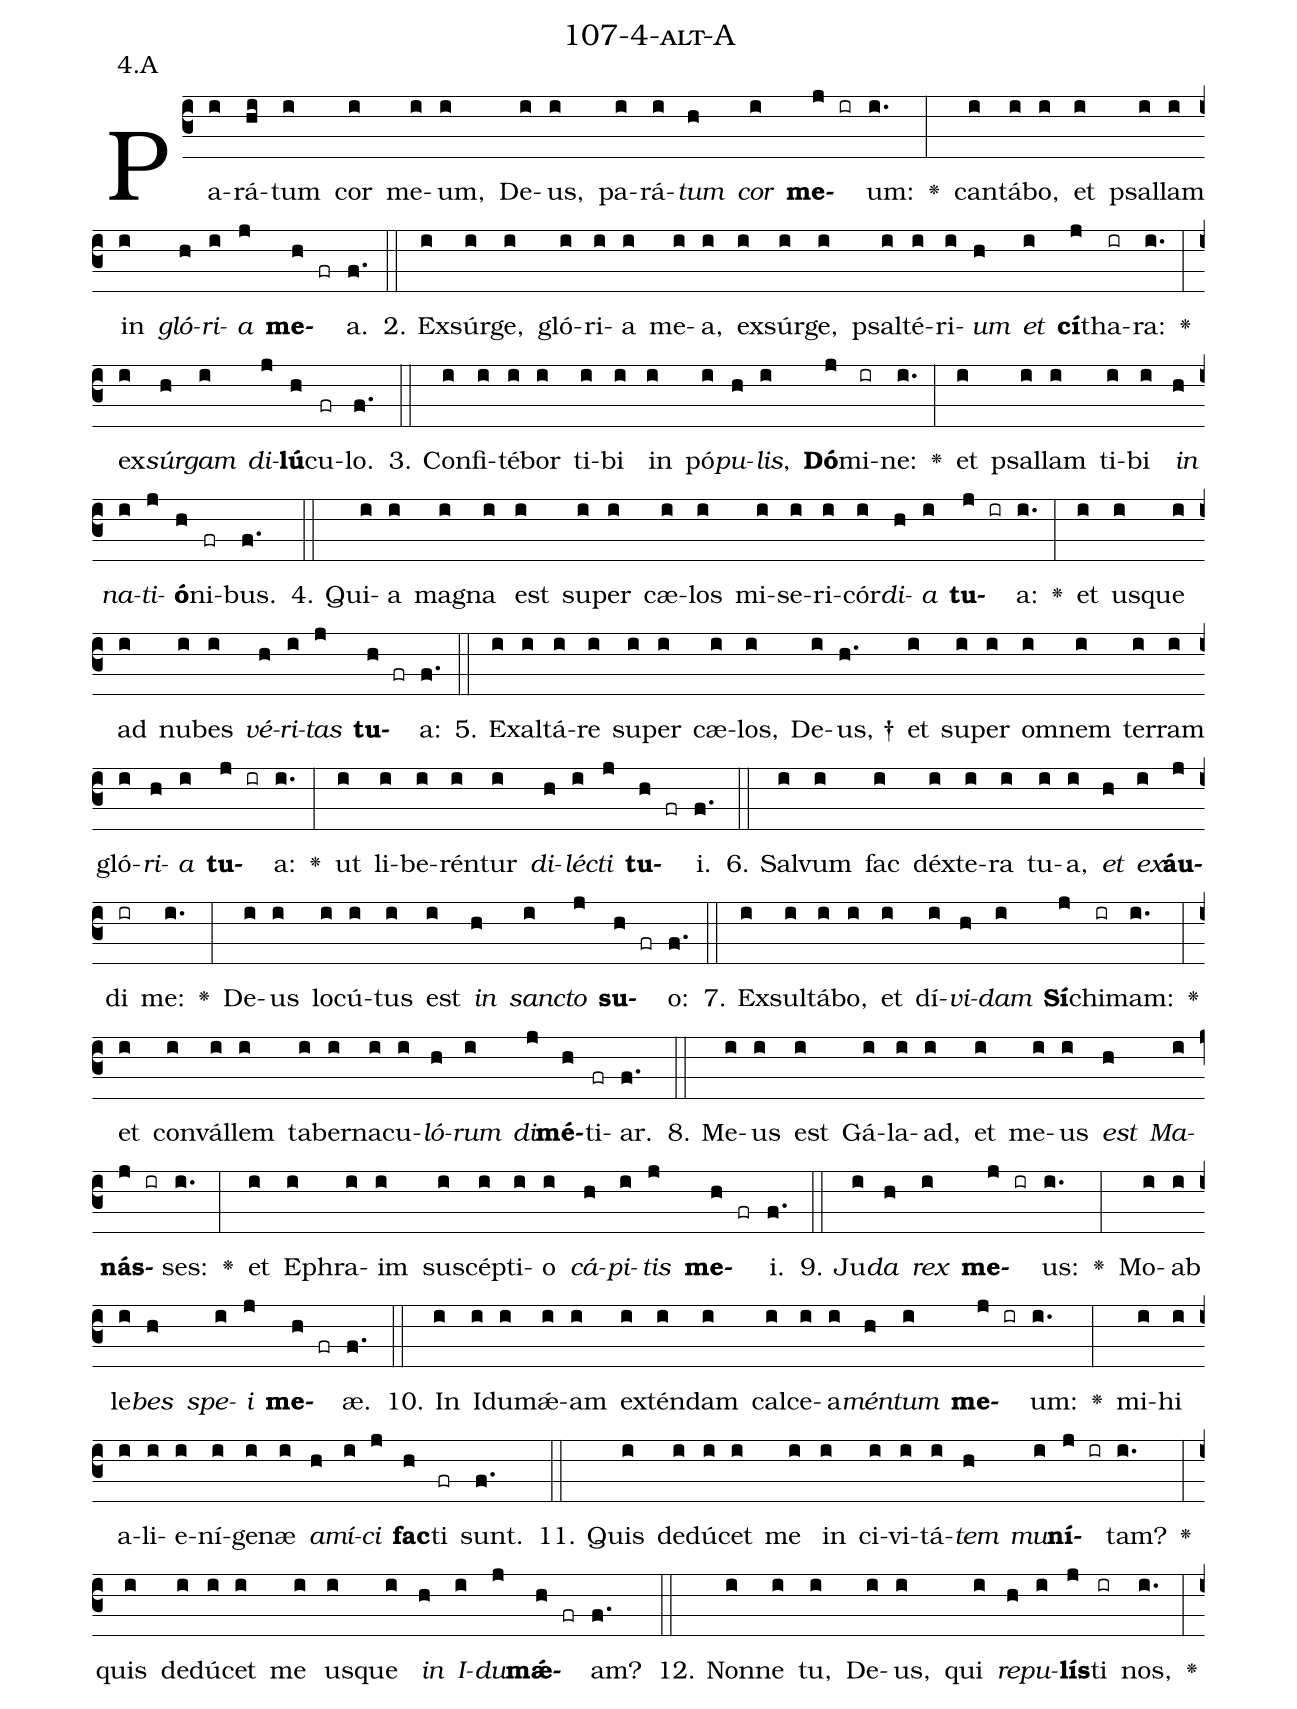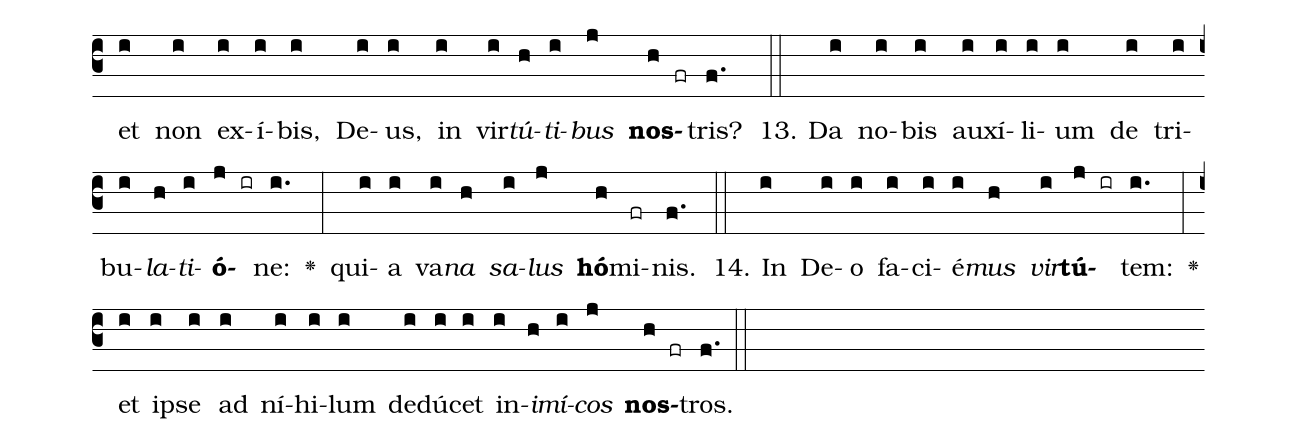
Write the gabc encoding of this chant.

name: 107-4-alt-A;
annotation: 4.A;
%%
(c3)Pa(i)rá(hi)tum(i) cor(i) me(i)um,(i) De(i)us,(i) pa(i)rá(i)<i>tum</i>(h) <i>cor</i>(i) <b>me</b>(j ir)um:(i.) <v>\greheightstar</v>(:) can(i)tá(i)bo,(i) et(i) psal(i)lam(i) in(i) <i>gló</i>(h)<i>ri</i>(i)<i>a</i>(j) <b>me</b>(h fr)a.(f.) (::)
2. Ex(i)súr(i)ge,(i) gló(i)ri(i)a(i) me(i)a,(i) ex(i)súr(i)ge,(i) psal(i)té(i)ri(i)<i>um</i>(h) <i>et</i>(i) <b>cí</b>(j)tha(ir)ra:(i.) <v>\greheightstar</v>(:) ex(i)<i>súr</i>(h)<i>gam</i>(i) <i>di</i>(j)<b>lú</b>(h)cu(fr)lo.(f.) (::)
3. Con(i)fi(i)té(i)bor(i) ti(i)bi(i) in(i) pó(i)<i>pu</i>(h)<i>lis</i>,(i) <b>Dó</b>(j)mi(ir)ne:(i.) <v>\greheightstar</v>(:) et(i) psal(i)lam(i) ti(i)bi(i) <i>in</i>(h) <i>na</i>(i)<i>ti</i>(j)<b>ó</b>(h)ni(fr)bus.(f.) (::)
4. Qui(i)a(i) ma(i)gna(i) est(i) su(i)per(i) cæ(i)los(i) mi(i)se(i)ri(i)cór(i)<i>di</i>(h)<i>a</i>(i) <b>tu</b>(j ir)a:(i.) <v>\greheightstar</v>(:) et(i) us(i)que(i) ad(i) nu(i)bes(i) <i>vé</i>(h)<i>ri</i>(i)<i>tas</i>(j) <b>tu</b>(h fr)a:(f.) (::)
5. Ex(i)al(i)tá(i)re(i) su(i)per(i) cæ(i)los,(i) De(i)us, †(h.) et(i) su(i)per(i) om(i)nem(i) ter(i)ram(i) gló(i)<i>ri</i>(h)<i>a</i>(i) <b>tu</b>(j ir)a:(i.) <v>\greheightstar</v>(:) ut(i) li(i)be(i)rén(i)tur(i) <i>di</i>(h)<i>léc</i>(i)<i>ti</i>(j) <b>tu</b>(h fr)i.(f.) (::)
6. Sal(i)vum(i) fac(i) déx(i)te(i)ra(i) tu(i)a,(i) <i>et</i>(h) <i>ex</i>(i)<b>áu</b>(j)di(ir) me:(i.) <v>\greheightstar</v>(:) De(i)us(i) lo(i)cú(i)tus(i) est(i) <i>in</i>(h) <i>sanc</i>(i)<i>to</i>(j) <b>su</b>(h fr)o:(f.) (::)
7. Ex(i)sul(i)tá(i)bo,(i) et(i) dí(i)<i>vi</i>(h)<i>dam</i>(i) <b>Sí</b>(j)chi(ir)mam:(i.) <v>\greheightstar</v>(:) et(i) con(i)vál(i)lem(i) ta(i)ber(i)na(i)cu(i)<i>ló</i>(h)<i>rum</i>(i) <i>di</i>(j)<b>mé</b>(h)ti(fr)ar.(f.) (::)
8. Me(i)us(i) est(i) Gá(i)la(i)ad,(i) et(i) me(i)us(i) <i>est</i>(h) <i>Ma</i>(i)<b>nás</b>(j ir)ses:(i.) <v>\greheightstar</v>(:) et(i) E(i)phra(i)im(i) su(i)scép(i)ti(i)o(i) <i>cá</i>(h)<i>pi</i>(i)<i>tis</i>(j) <b>me</b>(h fr)i.(f.) (::)
9. Ju(i)<i>da</i>(h) <i>rex</i>(i) <b>me</b>(j ir)us:(i.) <v>\greheightstar</v>(:) Mo(i)ab(i) le(i)<i>bes</i>(h) <i>spe</i>(i)<i>i</i>(j) <b>me</b>(h fr)æ.(f.) (::)
10. In(i) I(i)du(i)mǽ(i)am(i) ex(i)tén(i)dam(i) cal(i)ce(i)a(i)<i>mén</i>(h)<i>tum</i>(i) <b>me</b>(j ir)um:(i.) <v>\greheightstar</v>(:) mi(i)hi(i) a(i)li(i)e(i)ní(i)ge(i)næ(i) <i>a</i>(h)<i>mí</i>(i)<i>ci</i>(j) <b>fac</b>(h)ti(fr) sunt.(f.) (::)
11. Quis(i) de(i)dú(i)cet(i) me(i) in(i) ci(i)vi(i)tá(i)<i>tem</i>(h) <i>mu</i>(i)<b>ní</b>(j ir)tam?(i.) <v>\greheightstar</v>(:) quis(i) de(i)dú(i)cet(i) me(i) us(i)que(i) <i>in</i>(h) <i>I</i>(i)<i>du</i>(j)<b>mǽ</b>(h fr)am?(f.) (::)
12. Non(i)ne(i) tu,(i) De(i)us,(i) qui(i) <i>re</i>(h)<i>pu</i>(i)<b>lís</b>(j)ti(ir) nos,(i.) <v>\greheightstar</v>(:) et(i) non(i) ex(i)í(i)bis,(i) De(i)us,(i) in(i) vir(i)<i>tú</i>(h)<i>ti</i>(i)<i>bus</i>(j) <b>nos</b>(h fr)tris?(f.) (::)
13. Da(i) no(i)bis(i) au(i)xí(i)li(i)um(i) de(i) tri(i)bu(i)<i>la</i>(h)<i>ti</i>(i)<b>ó</b>(j ir)ne:(i.) <v>\greheightstar</v>(:) qui(i)a(i) va(i)<i>na</i>(h) <i>sa</i>(i)<i>lus</i>(j) <b>hó</b>(h)mi(fr)nis.(f.) (::)
14. In(i) De(i)o(i) fa(i)ci(i)é(i)<i>mus</i>(h) <i>vir</i>(i)<b>tú</b>(j ir)tem:(i.) <v>\greheightstar</v>(:) et(i) ip(i)se(i) ad(i) ní(i)hi(i)lum(i) de(i)dú(i)cet(i) in(i)<i>i</i>(h)<i>mí</i>(i)<i>cos</i>(j) <b>nos</b>(h fr)tros.(f.) (::)
